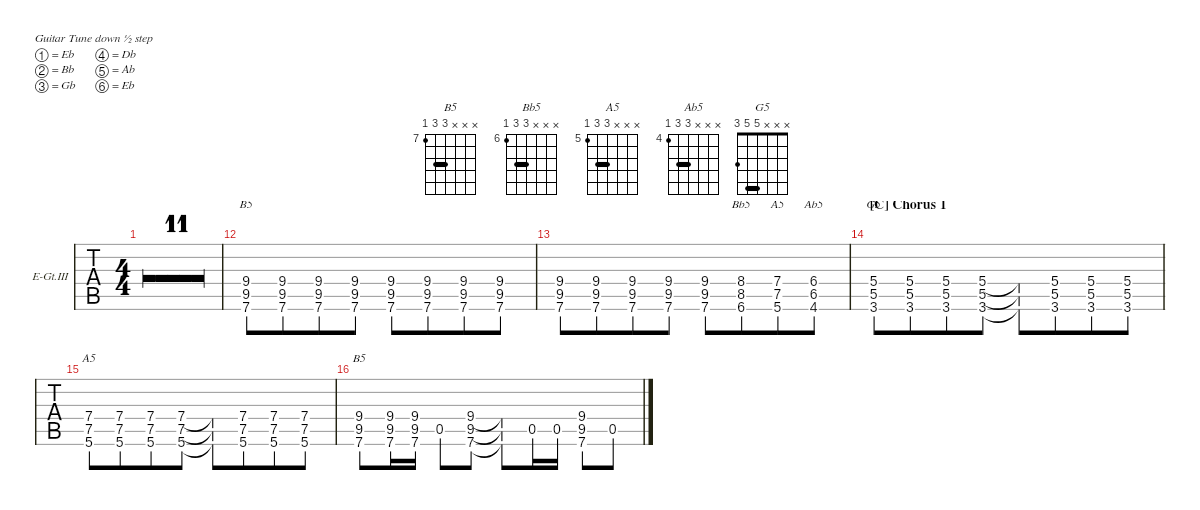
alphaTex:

\hideDynamics
\bracketExtendMode nobrackets
\firstSystemTrackNameOrientation horizontal
\otherSystemsTrackNameOrientation horizontal
\track ("E.Guitar III (Left)" "E-Gt.III") {multiBarRest instrument overdrivenguitar}
\staff {tabs}
\tuning (Eb4 Bb3 Gb3 Db3 Ab2 Eb2)
\chord ("B5" x x x 9 9 7) {firstfret 7 barre 9}
\chord ("Bb5" x x x 8 8 6) {firstfret 6 barre 8}
\chord ("A5" x x x 7 7 5) {firstfret 5 barre 7}
\chord ("Ab5" x x x 6 6 4) {firstfret 4 barre 6}
\chord ("G5" x x x 5 5 3) {barre 5}
\ts (4 4)
\tempo 116
\clef g2
\ks db
r.1{dy f} |
r.1 |
r.1 |
r.1 |
r.1 |
r.1 |
r.1 |
r.1 |
r.1 |
r.1 |
r.1 |
(7.6 9.5 9.4).8{ch "B5" beam merge} (7.6 9.5 9.4).8{beam merge} (7.6 9.5 9.4).8{beam merge} (7.6 9.5 9.4).8 (7.6 9.5 9.4).8{beam merge} (7.6 9.5 9.4).8{beam merge} (7.6 9.5 9.4).8{beam merge} (7.6 9.5 9.4).8 |
(7.6 9.5 9.4).8{beam merge} (7.6 9.5 9.4).8{beam merge} (7.6 9.5 9.4).8{beam merge} (7.6 9.5 9.4).8 (7.6 9.5 9.4).8{beam merge} (6.6 8.5 8.4).8{ch "Bb5" beam merge} (5.6 7.5 7.4).8{ch "A5" beam merge} (4.6 6.5 6.4).8{ch "Ab5"} |
\section ("C" "Chorus 1")
(3.6 5.5 5.4).8{ch "G5" beam merge} (3.6 5.5 5.4).8{beam merge} (3.6 5.5 5.4).8{beam merge} (3.6 5.5 5.4).8 (3.6{t} 5.5{t} 5.4{t}).8{beam merge} (3.6 5.5 5.4).8{beam merge} (3.6 5.5 5.4).8{beam merge} (3.6 5.5 5.4).8 |
(5.6 7.5 7.4).8{ch "A5" beam merge} (5.6 7.5 7.4).8{beam merge} (5.6 7.5 7.4).8{beam merge} (5.6 7.5 7.4).8 (5.6{t} 7.5{t} 7.4{t}).8{beam merge} (5.6 7.5 7.4).8{beam merge} (5.6 7.5 7.4).8{beam merge} (5.6 7.5 7.4).8 |
(7.6 9.5 9.4).8{ch "B5"} (7.6 9.5 9.4).16 (7.6 9.5 9.4).16 0.5.8 (7.6 9.5 9.4).8 (9.4{t} 9.5{t} 7.6{t}).8 0.5.16 0.5.16 (7.6 9.5 9.4).8 0.5.8
